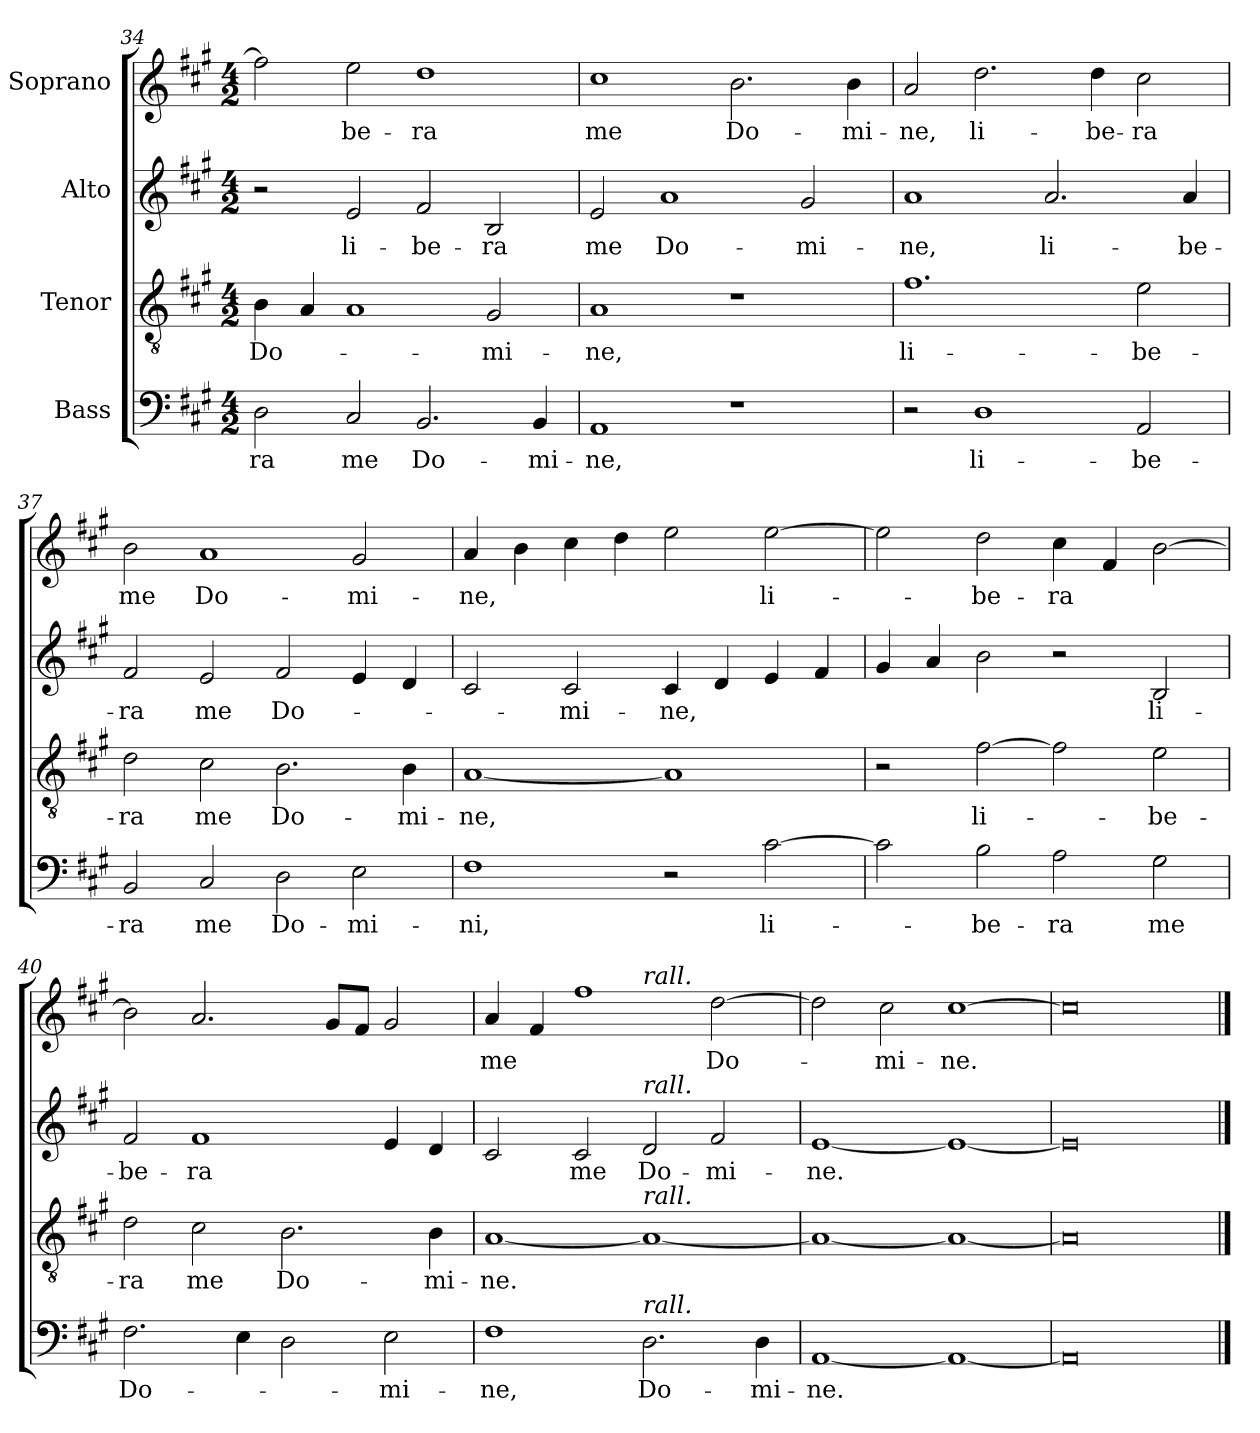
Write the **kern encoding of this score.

**kern	**text	**kern	**text	**kern	**text	**kern	**text
*part4	*part4	*part3	*part3	*part2	*part2	*part1	*part1
*staff4	*staff4	*staff3	*staff3	*staff2	*staff2	*staff1	*staff1
*I"Bass	*	*I"Tenor	*	*I"Alto	*	*I"Soprano	*
!!LO:LB:g=z
*clefF4	*	*clefGv2	*	*clefG2	*	*clefG2	*
*k[f#c#g#]	*	*k[f#c#g#]	*	*k[f#c#g#]	*	*k[f#c#g#]	*
*M4/2	*	*M4/2	*	*M4/2	*	*M4/2	*
=34	=34	=34	=34	=34	=34	=34	=34
!	!LO:LY:b	!	!LO:LY:b	!	!	!	!
2D\	-ra	4B\	Do-	2r	.	2ff#\]	.
.	.	4A/	.	.	.	.	.
!	!LO:LY:b	!	!	!	!LO:LY:b	!	!LO:LY:b
2C#/	me	1A	.	2e/	li-	2ee\	-be-
!	!LO:LY:b	!	!	!	!LO:LY:b	!	!LO:LY:b
2.BB/	Do-	.	.	2f#/	-be-	1dd	-ra
!	!	!	!LO:LY:b	!	!LO:LY:b	!	!
.	.	2G#/	-mi-	2B/	-ra	.	.
!	!LO:LY:b	!	!	!	!	!	!
4BB/	-mi-	.	.	.	.	.	.
=35	=35	=35	=35	=35	=35	=35	=35
!	!LO:LY:b	!	!LO:LY:b	!	!LO:LY:b	!	!LO:LY:b
1AA	-ne,	1A	-ne,	2e/	me	1cc#	me
!	!	!	!	!	!LO:LY:b	!	!
.	.	.	.	1a	Do-	.	.
!	!	!	!	!	!	!	!LO:LY:b
1r	.	1r	.	.	.	2.b\	Do-
!	!	!	!	!	!LO:LY:b	!	!
.	.	.	.	2g#/	-mi-	.	.
!	!	!	!	!	!	!	!LO:LY:b
.	.	.	.	.	.	4b\	-mi-
=36	=36	=36	=36	=36	=36	=36	=36
!	!	!	!LO:LY:b	!	!LO:LY:b	!	!LO:LY:b
2r	.	1.f#	li-	1a	-ne,	2a/	-ne,
!	!LO:LY:b	!	!	!	!	!	!LO:LY:b
1D	li-	.	.	.	.	2.dd\	li-
!	!	!	!	!	!LO:LY:b	!	!
.	.	.	.	2.a/	li-	.	.
!	!	!	!	!	!	!	!LO:LY:b
.	.	.	.	.	.	4dd\	-be-
!	!LO:LY:b	!	!LO:LY:b	!	!	!	!LO:LY:b
2AA/	-be-	2e\	-be-	.	.	2cc#\	-ra
!	!	!	!	!	!LO:LY:b	!	!
.	.	.	.	4a/	-be-	.	.
=37	=37	=37	=37	=37	=37	=37	=37
!	!LO:LY:b	!	!LO:LY:b	!	!LO:LY:b	!	!LO:LY:b
2BB/	-ra	2d\	-ra	2f#/	-ra	2b\	me
!	!LO:LY:b	!	!LO:LY:b	!	!LO:LY:b	!	!LO:LY:b
2C#/	me	2c#\	me	2e/	me	1a	Do-
!	!LO:LY:b	!	!LO:LY:b	!	!LO:LY:b	!	!
2D\	Do-	2.B\	Do-	2f#/	Do-	.	.
!	!LO:LY:b	!	!	!	!	!	!LO:LY:b
2E\	-mi-	.	.	4e/	.	2g#/	-mi-
!	!	!	!LO:LY:b	!	!	!	!
.	.	4B\	-mi-	4d/	.	.	.
=38	=38	=38	=38	=38	=38	=38	=38
!	!LO:LY:b	!	!LO:LY:b	!	!	!	!LO:LY:b
1F#	-ni,	[1A	-ne,	2c#/	.	4a/	-ne,
.	.	.	.	.	.	4b\	.
!	!	!	!	!	!LO:LY:b	!	!
.	.	.	.	2c#/	-mi-	4cc#\	.
.	.	.	.	.	.	4dd\	.
!	!	!	!	!	!LO:LY:b	!	!
2r	.	1A]	.	4c#/	-ne,	2ee\	.
.	.	.	.	4d/	.	.	.
!	!LO:LY:b	!	!	!	!	!	!LO:LY:b
[2c#\	li-	.	.	4e/	.	[2ee\	li-
.	.	.	.	4f#/	.	.	.
!!LO:LB:g=z
=39	=39	=39	=39	=39	=39	=39	=39
2c#\]	.	2r	.	4g#/	.	2ee\]	.
.	.	.	.	4a/	.	.	.
!	!LO:LY:b	!	!LO:LY:b	!	!	!	!LO:LY:b
2B\	-be-	[2f#\	li-	2b\	.	2dd\	-be-
!	!LO:LY:b	!	!	!	!	!	!LO:LY:b
2A\	-ra	2f#\]	.	2r	.	4cc#\	-ra
.	.	.	.	.	.	4f#/	.
!	!LO:LY:b	!	!LO:LY:b	!	!LO:LY:b	!	!
2G#\	me	2e\	-be-	2B/	li-	[2b\	.
=40	=40	=40	=40	=40	=40	=40	=40
!	!LO:LY:b	!	!LO:LY:b	!	!LO:LY:b	!	!
2.F#\	Do-	2d\	-ra	2f#/	-be-	2b\]	.
!	!	!	!LO:LY:b	!	!LO:LY:b	!	!
.	.	2c#\	me	1f#	-ra	2.a/	.
4E\	.	.	.	.	.	.	.
!	!	!	!LO:LY:b	!	!	!	!
2D\	.	2.B\	Do-	.	.	.	.
.	.	.	.	.	.	8g#/L	.
.	.	.	.	.	.	8f#/J	.
!	!LO:LY:b	!	!	!	!	!	!
2E\	-mi-	.	.	4e/	.	2g#/	.
!	!	!	!LO:LY:b	!	!	!	!
.	.	4B\	-mi-	4d/	.	.	.
=41	=41	=41	=41	=41	=41	=41	=41
!	!LO:LY:b	!	!LO:LY:b	!	!	!	!LO:LY:b
*	*	*	*	*	*	*^	*
1F#	-ne,	[1A	-ne.	2c#/	.	4a/	1ryy	me
.	.	.	.	.	.	4f#/	.	.
!	!	!	!	!	!LO:LY:b	!	!	!
.	.	.	.	2c#/	me	1ff#	.	.
!	!	!	!	!	!	!	!LO:TX:i:t=rall.	!
!	!	!	!	!LO:TX:a:i:t=rall.	!	!	!	!
!	!	!LO:TX:a:i:t=rall.	!	!	!	!	!	!
!LO:TX:a:i:t=rall.	!	!	!	!	!	!	!	!
!	!LO:LY:b	!	!	!	!LO:LY:b	!	!	!
2.D\	Do-	1A_	.	2d/	Do-	.	1ryy	.
!	!	!	!	!	!LO:LY:b	!	!	!LO:LY:b
.	.	.	.	2f#/	-mi-	[2dd\	.	Do-
!	!LO:LY:b	!	!	!	!	!	!	!
4D\	-mi-	.	.	.	.	.	.	.
=42	=42	=42	=42	=42	=42	=42	=42	=42
!	!LO:LY:b	!	!	!	!LO:LY:b	!	!	!
*	*	*	*	*	*	*v	*v	*
[1AA	-ne.	1A_	.	[1e	-ne.	2dd\]	.
!	!	!	!	!	!	!	!LO:LY:b
.	.	.	.	.	.	2cc#\	-mi-
!	!	!	!	!	!	!	!LO:LY:b
1AA_	.	1A_	.	1e_	.	[1cc#	-ne.
=43	=43	=43	=43	=43	=43	=43	=43
0AA]	.	0A]	.	0e]	.	0cc#]	.
==	==	==	==	==	==	==	==
*-	*-	*-	*-	*-	*-	*-	*-
